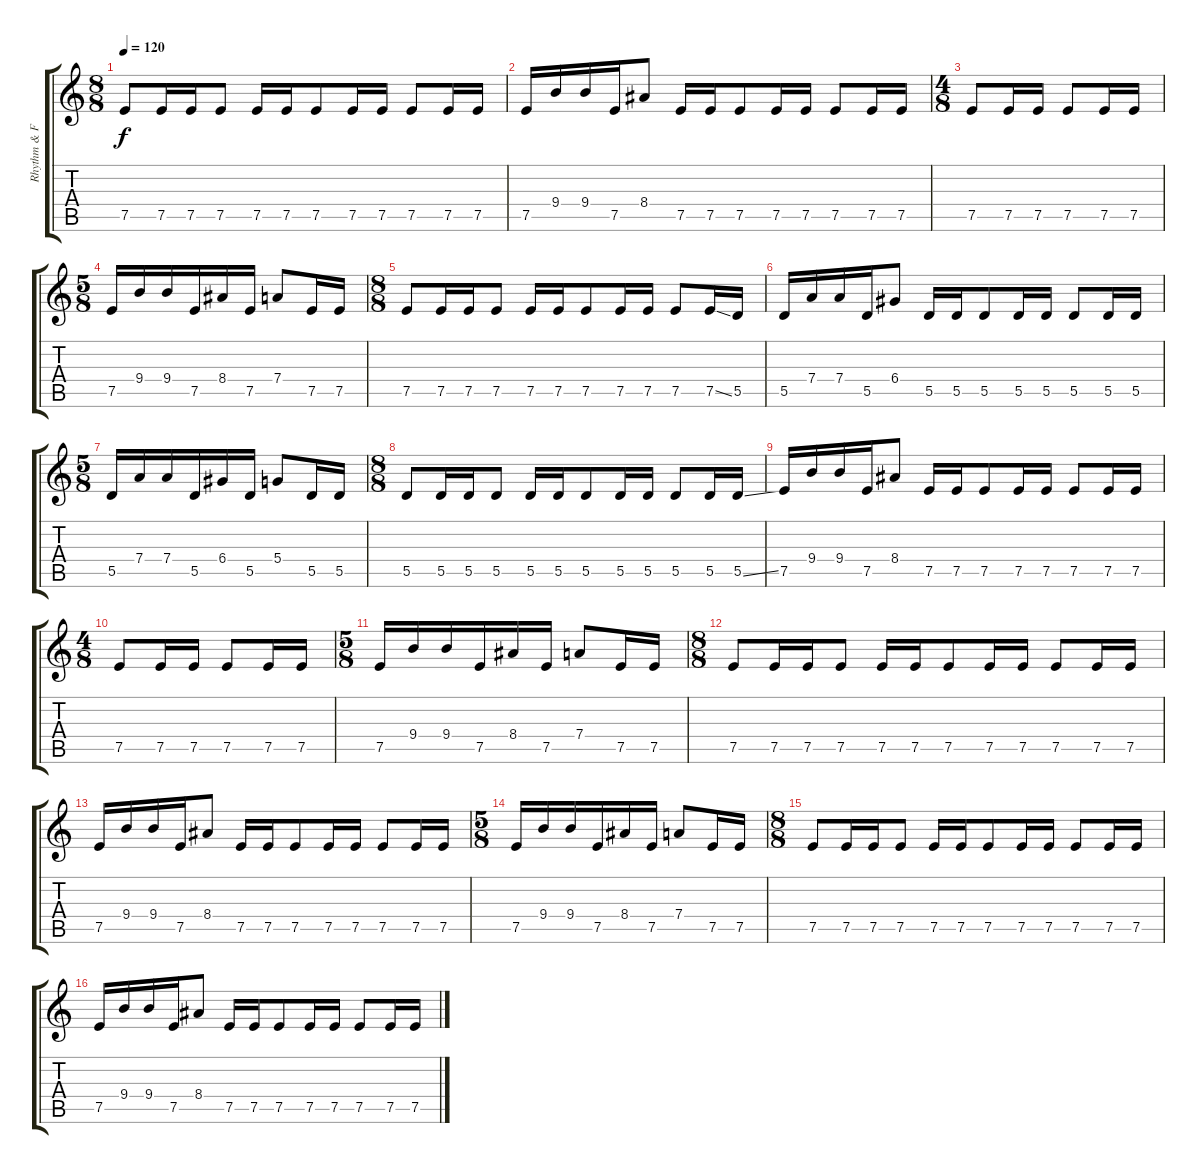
\track ("Rhythm & Fills (Dist.)" "Rhythm & F") {instrument distortionguitar}
\staff {score tabs}
\tuning (E4 B3 G3 D3 A2 E2) {hide}
\ts (8 8)
\tempo 120
\clef g2
\ks c
7.5.8{dy f} 7.5.16 7.5.16 7.5.8 7.5.16 7.5.16 7.5.8 7.5.16 7.5.16 7.5.8 7.5.16 7.5.16 |
7.5.16 9.4.16 9.4.16 7.5.16 8.4.8 7.5.16 7.5.16 7.5.8 7.5.16 7.5.16 7.5.8 7.5.16 7.5.16 |
\ts (4 8)
7.5.8 7.5.16 7.5.16 7.5.8 7.5.16 7.5.16 |
\ts (5 8)
7.5.16 9.4.16 9.4.16 7.5.16 8.4.16 7.5.16 7.4.8 7.5.16 7.5.16 |
\ts (8 8)
7.5.8 7.5.16 7.5.16 7.5.8 7.5.16 7.5.16 7.5.8 7.5.16 7.5.16 7.5.8 7.5{ss}.16 5.5.16 |
5.5.16 7.4.16 7.4.16 5.5.16 6.4.8 5.5.16 5.5.16 5.5.8 5.5.16 5.5.16 5.5.8 5.5.16 5.5.16 |
\ts (5 8)
5.5.16 7.4.16 7.4.16 5.5.16 6.4.16 5.5.16 5.4.8 5.5.16 5.5.16 |
\ts (8 8)
5.5.8 5.5.16 5.5.16 5.5.8 5.5.16 5.5.16 5.5.8 5.5.16 5.5.16 5.5.8 5.5.16 5.5{ss}.16 |
7.5.16 9.4.16 9.4.16 7.5.16 8.4.8 7.5.16 7.5.16 7.5.8 7.5.16 7.5.16 7.5.8 7.5.16 7.5.16 |
\ts (4 8)
7.5.8 7.5.16 7.5.16 7.5.8 7.5.16 7.5.16 |
\ts (5 8)
7.5.16 9.4.16 9.4.16 7.5.16 8.4.16 7.5.16 7.4.8 7.5.16 7.5.16 |
\ts (8 8)
7.5.8 7.5.16 7.5.16 7.5.8 7.5.16 7.5.16 7.5.8 7.5.16 7.5.16 7.5.8 7.5.16 7.5.16 |
7.5.16 9.4.16 9.4.16 7.5.16 8.4.8 7.5.16 7.5.16 7.5.8 7.5.16 7.5.16 7.5.8 7.5.16 7.5.16 |
\ts (5 8)
7.5.16 9.4.16 9.4.16 7.5.16 8.4.16 7.5.16 7.4.8 7.5.16 7.5.16 |
\ts (8 8)
7.5.8 7.5.16 7.5.16 7.5.8 7.5.16 7.5.16 7.5.8 7.5.16 7.5.16 7.5.8 7.5.16 7.5.16 |
7.5.16 9.4.16 9.4.16 7.5.16 8.4.8 7.5.16 7.5.16 7.5.8 7.5.16 7.5.16 7.5.8 7.5.16 7.5.16
